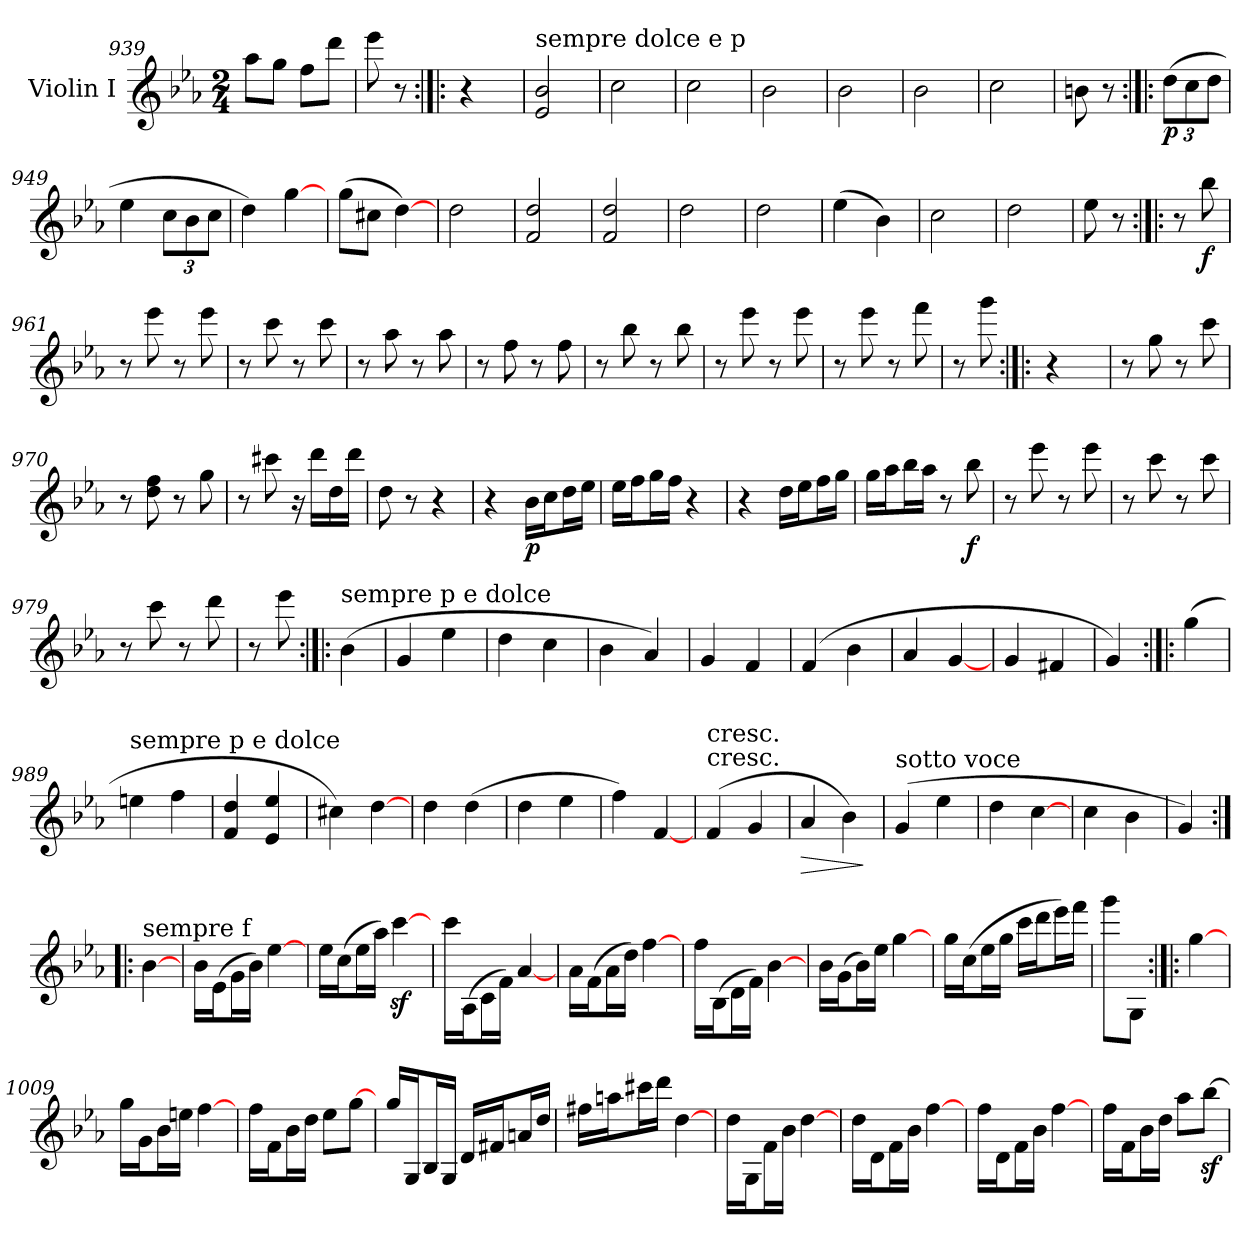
**kern	**dynam
*part1	*part1
*staff1	*staff1
*I"Violin I	*
*I'Vln	*
*clefG2	*
*k[b-e-a-]	*
*E-:	*
*M2/4	*
=939	=939
8aa-\L	.
8gg\J	.
8ff\L	.
8ddd\J	.
=940	=940
8eee-	.
8r	.
=:|!|:	=:|!|:
4r	.
=941	=941
!LO:TX:a:t=sempre dolce e p	!
2e- 2b-	.
=942	=942
2cc	.
=943	=943
2cc	.
=944	=944
2b-	.
=945	=945
2b-	.
=946	=946
2b-	.
=947	=947
2cc	.
=948	=948
8bn	.
8r	.
=:|!|:	=:|!|:
(12dd\L	p
12cc\	.
12dd\J	.
=949	=949
4ee-	.
12cc\L	.
12b-\	.
12cc\J	.
=950	=950
4dd)	.
[4gg	.
=951	=951
(8gg\L	.
8cc#X\J	.
[4dd)	.
=952	=952
2dd	.
=953	=953
2f 2dd	.
=954	=954
2f 2dd	.
=955	=955
2dd	.
=956	=956
2dd	.
=957	=957
(4ee-	.
4b-)	.
=958	=958
2cc	.
=959	=959
2dd	.
=960	=960
8ee-	.
8r	.
=:|!|:	=:|!|:
8r	.
8bb-	f
=961	=961
8r	.
8eee-	.
8r	.
8eee-	.
=962	=962
8r	.
8ccc	.
8r	.
8ccc	.
=963	=963
8r	.
8aa-	.
8r	.
8aa-	.
=964	=964
8r	.
8ff	.
8r	.
8ff	.
=965	=965
8r	.
8bb-	.
8r	.
8bb-	.
=966	=966
8r	.
8eee-	.
8r	.
8eee-	.
=967	=967
8r	.
8eee-	.
8r	.
8fff	.
=968	=968
8r	.
8ggg	.
=:|!|:	=:|!|:
4r	.
=969	=969
8r	.
8gg	.
8r	.
8ccc	.
=970	=970
8r	.
8dd 8ff	.
8r	.
8gg	.
=971	=971
8r	.
8ccc#X	.
16r	.
16ddd\LL	.
16dd\	.
16ddd\JJ	.
=972	=972
8dd	.
8r	.
4r	.
=973	=973
4r	.
16b-\LL	p
16cc\J	.
16dd\L	.
16ee-\JJ	.
=974	=974
16ee-\LL	.
16ff\J	.
16gg\L	.
16ff\JJ	.
4r	.
=975	=975
4r	.
16dd\LL	.
16ee-\J	.
16ff\L	.
16gg\JJ	.
=976	=976
16gg\LL	.
16aa-\J	.
16bb-\L	.
16aa-\JJ	.
8r	.
8bb-	f
=977	=977
8r	.
8eee-	.
8r	.
8eee-	.
=978	=978
8r	.
8ccc	.
8r	.
8ccc	.
=979	=979
8r	.
8ccc	.
8r	.
8ddd	.
=980	=980
8r	.
8eee-	.
=:|!|:	=:|!|:
!LO:TX:a:t=sempre p e dolce	!
(4b-	.
=981	=981
4g	.
4ee-	.
=982	=982
4dd	.
4cc	.
=983	=983
4b-	.
4a-)	.
=984	=984
4g	.
4f	.
=985	=985
(4f	.
4b-	.
=986	=986
4a-	.
[4g	.
=987	=987
4g	.
4f#X	.
=988	=988
4g)	.
=:|!|:	=:|!|:
(4gg	.
=989	=989
!LO:TX:a:t=sempre p e dolce	!
4een	.
4ff	.
=990	=990
4f 4dd	.
4e- 4ee-	.
=991	=991
4cc#X)	.
[4dd	.
=992	=992
4dd	.
(4dd	.
=993	=993
4dd	.
4ee-	.
=994	=994
4ff)	.
[4f	.
=995	=995
!LO:TX:t=cresc.	!
!LO:TX:a:t=cresc.	!
(4f	.
4g	.
=996	=996
!	!LO:HP:b
4a-	>
4b-)	.
.	]
=997	=997
!LO:TX:a:t=sotto voce	!
(4g	.
4ee-	.
=998	=998
4dd	.
[4cc	.
=999	=999
4cc	.
4b-	.
=1000	=1000
4g)	.
=:|!|:	=:|!|:
!LO:TX:a:t=sempre f	!
[4b-	.
=1001	=1001
16b-\LL	.
(16e-\J	.
16g\L	.
16b-\JJ)	.
[4ee-	.
=1002	=1002
16ee-\LL	.
(16cc\J	.
16ee-\L	.
16aa-\JJ)	.
[4cccz	.
=1003	=1003
16ccc\LL	.
(16A-\J	.
16c\L	.
16f\JJ)	.
[4a-	.
=1004	=1004
16a-\LL	.
(16f\J	.
16a-\L	.
16dd\JJ)	.
[4ff	.
=1005	=1005
16ff\LL	.
(16B-\J	.
16d\L	.
16f\JJ)	.
[4b-	.
=1006	=1006
16b-\LL	.
(16g\J	.
16b-\L)	.
16ee-\JJ	.
[4gg	.
=1007	=1007
16gg\LL	.
(16cc\J	.
16ee-\L	.
16gg\JJ	.
16ccc\LL	.
16ddd\J	.
16eee-\L)	.
16fff\JJ	.
=1008	=1008
8ggg\L	.
8G\J	.
=:|!|:	=:|!|:
[4gg	.
=1009	=1009
16gg\LL	.
16g\J	.
16b-\L	.
16een\JJ	.
[4ff	.
=1010	=1010
16ff\LL	.
16f\J	.
16b-\L	.
16dd\JJ	.
8ee-\L	.
[8gg\J	.
=1011	=1011
16gg/LL	.
16G/J	.
16B-/L	.
16G/JJ	.
16d/LL	.
16f#X/J	.
16an/L	.
16dd/JJ	.
=1012	=1012
16ff#X\LL	.
16aan\J	.
16ccc#X\L	.
16ddd\JJ	.
[4dd	.
=1013	=1013
16dd\LL	.
16G\J	.
16f\L	.
16b-\JJ	.
[4dd	.
=1014	=1014
16dd\LL	.
16d\J	.
16f\L	.
16b-\JJ	.
[4ff	.
=1015	=1015
16ff\LL	.
16d\J	.
16f\L	.
16b-\JJ	.
[4ff	.
=1016	=1016
16ff\LL	.
16f\J	.
16b-\L	.
16dd\JJ	.
8aa-\L	.
[8bb-z\J	.
=	=
*-	*-
